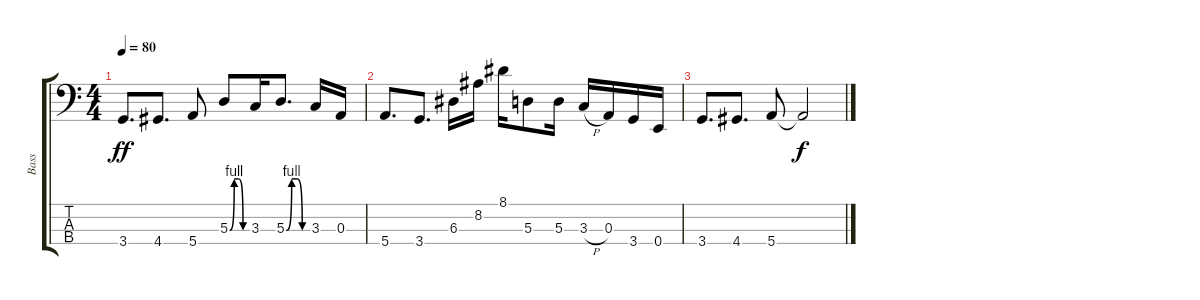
\track ("Bass" "Bass") {instrument electricbasspick}
\staff {score tabs}
\tuning (G2 D2 A1 E1) {hide}
\ts (4 4)
\tempo 80
\clef f4
\ks c
3.4.8{d dy ff} 4.4.8{d} 5.4.8 5.3{be (custom 0 0 15 4 30 4 45 0 60 0)}.8 3.3.16 5.3{be (custom 0 0 15 4 30 4 45 0 60 0)}.8{d} 3.3.16 0.3.16 |
5.4.8{d} 3.4.8{d} 6.3.16 8.2.16 8.1.16 5.3.8 5.3.16 3.3{h}.16 0.3.16 3.4.16 0.4.16 |
3.4.8{d} 4.4.8{d} 5.4.8 5.4{t}.2{dy f}
